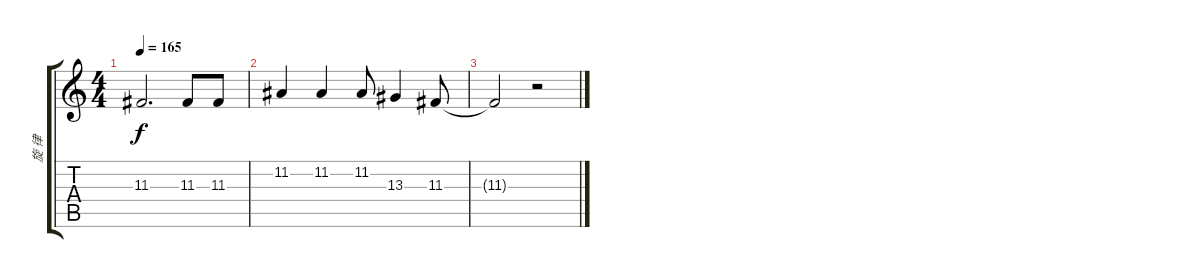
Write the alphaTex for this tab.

\track ("旋 律" "旋 律") {instrument accordion}
\staff {score tabs}
\tuning (E4 B3 G3 D3 A2 E2) {hide}
\ts (4 4)
\tempo 165
\clef g2
\ks c
11.3{t}.2{d dy f} 11.3.8 11.3.8 |
11.2.4 11.2.4 11.2.8 13.3.4 11.3.8 |
11.3{t}.2 r.2
